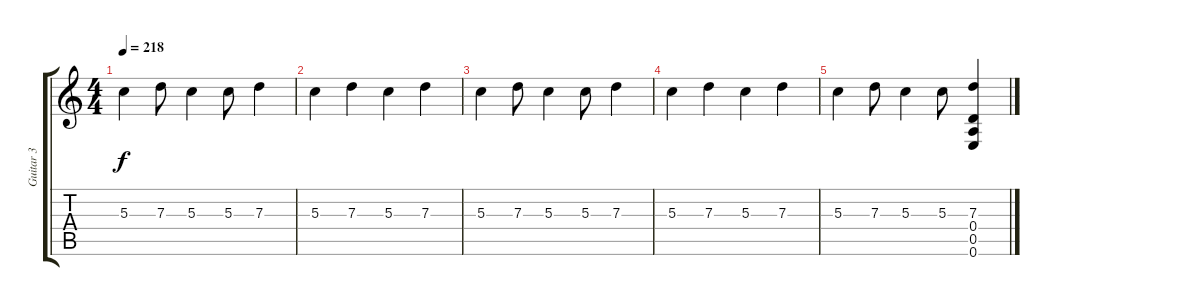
\track ("Guitar 3" "Guitar 3") {instrument electricguitarclean}
\staff {score tabs}
\tuning (E4 B3 G3 D3 A2 E2) {hide}
\ts (4 4)
\tempo 218
\clef g2
\ks c
5.3.4{dy f} 7.3.8 5.3.4 5.3.8 7.3.4 |
5.3.4 7.3.4 5.3.4 7.3.4 |
5.3.4 7.3.8 5.3.4 5.3.8 7.3.4 |
5.3.4 7.3.4 5.3.4 7.3.4 |
5.3.4 7.3.8 5.3.4 5.3.8 (7.3 0.4 0.5 0.6).4
